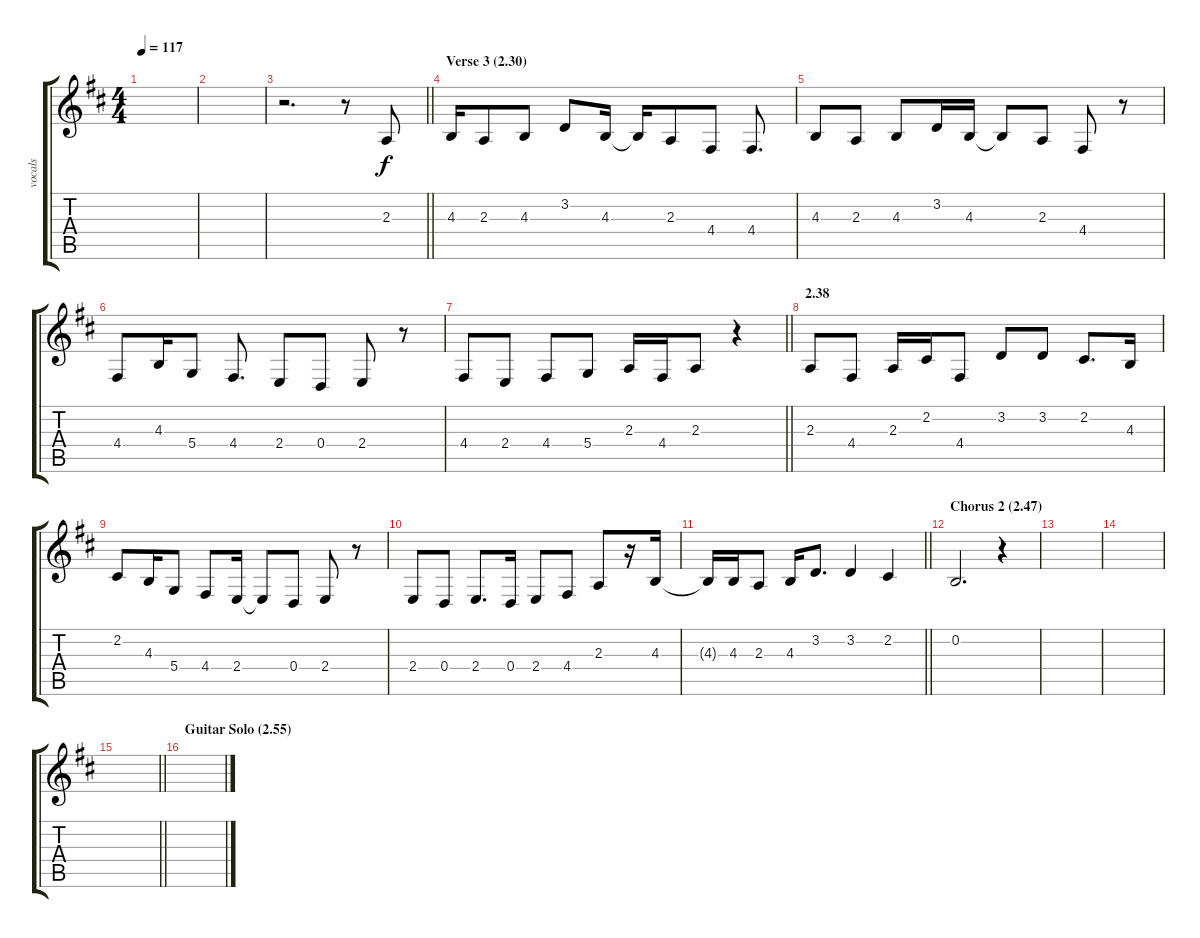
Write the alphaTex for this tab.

\track ("vocals" "vocals") {instrument clarinet}
\staff {score tabs}
\tuning (E4 B3 G3 D3 A2 E2) {hide}
\ts (4 4)
\tempo 117
\clef g2
\ks d
|
|
\barLineRight lightlight
r.2{d} r.8 2.3.8 |
\section ("" "Verse 3 (2.30)")
4.3.16 2.3.8 4.3.8 3.2.8 4.3.16 4.3{t}.16 2.3.8 4.4.8 4.4.8{d} |
4.3.8 2.3.8 4.3.8 3.2.16 4.3.16 4.3{t}.8 2.3.8 4.4.8 r.8 |
4.4.8 4.3.16 5.4.8 4.4.8{d} 2.4.8 0.4.8 2.4.8 r.8 |
\barLineRight lightlight
4.4.8 2.4.8 4.4.8 5.4.8 2.3.16 4.4.16 2.3.8 r.4 |
\section ("" "2.38")
2.3.8 4.4.8 2.3.16 2.2.16 4.4.8 3.2.8 3.2.8 2.2.8{d} 4.3.16 |
2.2.8 4.3.16 5.4.8 4.4.8 2.4.16 2.4{t}.8 0.4.8 2.4.8 r.8 |
2.4.8 0.4.8 2.4.8{d} 0.4.16 2.4.8 4.4.8 2.3.8 r.16 4.3.16 |
\barLineRight lightlight
4.3{t}.16 4.3.16 2.3.8 4.3.16 3.2.8{d} 3.2.4 2.2.4 |
\section ("" "Chorus 2 (2.47)")
0.2.2{d} r.4 |
|
|
\barLineRight lightlight
|
\section ("" "Guitar Solo (2.55)")
